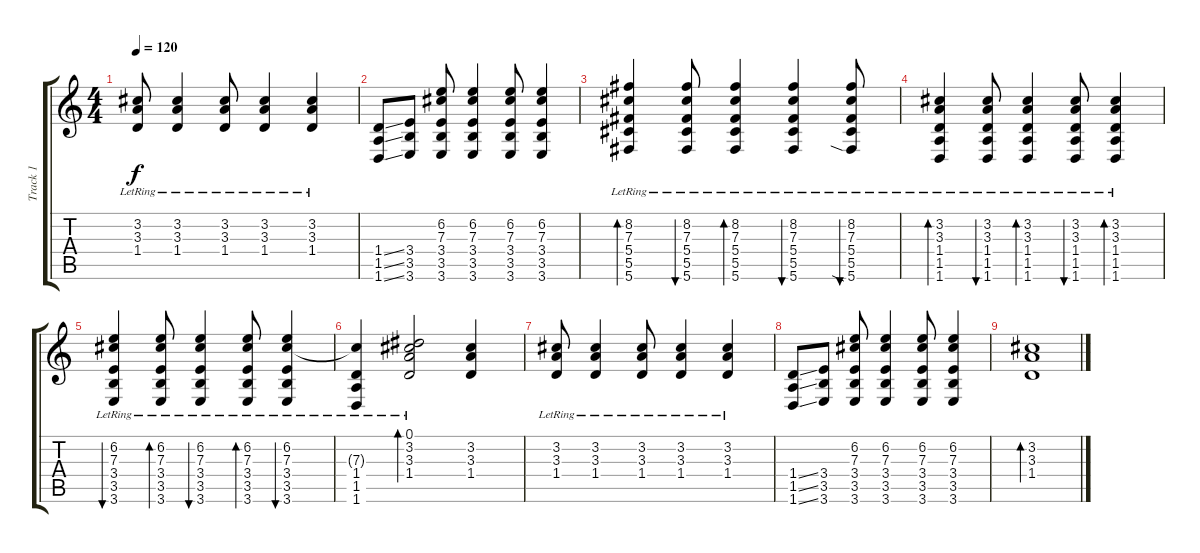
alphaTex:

\track ("Track 1" "Track 1") {instrument acousticguitarsteel}
\staff {score tabs}
\tuning (Eb4 Bb3 Gb3 Db3 Ab2 Db2) {hide}
\ts (4 4)
\tempo 120
\clef g2
\ks c
(3.2{lr} 3.3{lr} 1.4{lr}).8{dy f} (3.2{lr} 3.3{lr} 1.4{lr}).4 (3.2{lr} 3.3{lr} 1.4{lr}).8 (3.2{lr} 3.3{lr} 1.4{lr}).4 (3.2{lr} 3.3{lr} 1.4{lr}).4 |
(1.4{ss} 1.5{ss} 1.6{ss}).8 (3.4 3.5 3.6).8 (6.2 7.3 3.4 3.5 3.6).8 (6.2 7.3 3.4 3.5 3.6).4 (6.2 7.3 3.4 3.5 3.6).8 (6.2 7.3 3.4 3.5 3.6).4 |
(8.2{lr} 7.3{lr} 5.4{lr} 5.5{lr} 5.6{lr}).4{bd 30} (8.2{lr} 7.3{lr} 5.4{lr} 5.5{lr} 5.6{lr}).8{bu 30} (8.2{lr} 7.3{lr} 5.4{lr} 5.5{lr} 5.6{lr}).4{bd 30} (8.2{lr} 7.3{lr} 5.4{lr} 5.5{lr} 5.6{lr}).4{bu 30} (8.2{lr} 7.3{lr} 5.4{lr} 5.5{lr} 5.6{sia lr}).8{bu 30} |
(3.2{lr} 3.3{lr} 1.4{lr} 1.5{lr} 1.6{lr}).4{bd 30} (3.2{lr} 3.3{lr} 1.4{lr} 1.5{lr} 1.6{lr}).8{bu 30} (3.2{lr} 3.3{lr} 1.4{lr} 1.5{lr} 1.6{lr}).4{bd 30} (3.2{lr} 3.3{lr} 1.4{lr} 1.5{lr} 1.6{lr}).8{bu 30} (3.2{lr} 3.3{lr} 1.4{lr} 1.5{lr} 1.6{lr}).4{bd 30} |
(6.2{lr} 7.3{lr} 3.4{lr} 3.5{lr} 3.6{lr}).4{bu 30} (6.2{lr} 7.3{lr} 3.4{lr} 3.5{lr} 3.6{lr}).8{bd 30} (6.2{lr} 7.3{lr} 3.4{lr} 3.5{lr} 3.6{lr}).4{bu 30} (6.2{lr} 7.3{lr} 3.4{lr} 3.5{lr} 3.6{lr}).8{bd 30} (6.2{lr} 7.3{lr} 3.4{lr} 3.5{lr} 3.6{lr}).4{bu 30} |
(7.3{t} 1.4{lr} 1.5{lr} 1.6{lr}).4 (0.1 3.2{lr} 3.3{lr} 1.4{lr}).2{bd 240} (3.2 3.3 1.4).4 |
(3.2{lr} 3.3{lr} 1.4{lr}).8 (3.2{lr} 3.3{lr} 1.4{lr}).4 (3.2{lr} 3.3{lr} 1.4{lr}).8 (3.2{lr} 3.3{lr} 1.4{lr}).4 (3.2{lr} 3.3{lr} 1.4{lr}).4 |
(1.4{ss} 1.5{ss} 1.6{ss}).8 (3.4 3.5 3.6).8 (6.2 7.3 3.4 3.5 3.6).8 (6.2 7.3 3.4 3.5 3.6).4 (6.2 7.3 3.4 3.5 3.6).8 (6.2 7.3 3.4 3.5 3.6).4 |
(3.2 3.3 1.4).1{bd 480}
